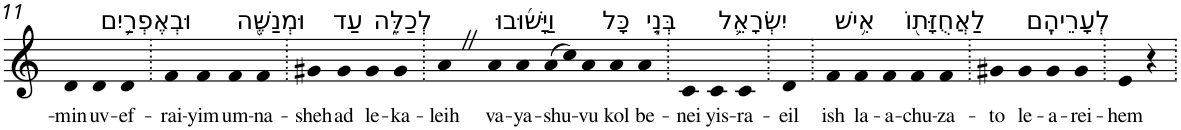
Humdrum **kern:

**kern	**text
*part1	*part1
*staff1	*staff1
*I"Piano	*
*I'Pno	*
!!LO:PB:g=z
*clefG2	*
*k[]	*
=11	=11
!	!LO:LY:b
4d	-min
!LO:TX:a:t=וּבְאֶפְרַ֥יִם	!
!	!LO:LY:b
4d	uv-
!	!LO:LY:b
4d	-ef-
=12.	=12.
!	!LO:LY:b
4f	-rai-
!	!LO:LY:b
4f	-yim
!LO:TX:a:t=וּמְנַשֶּׁ֖ה	!
!	!LO:LY:b
4f	um-
!	!LO:LY:b
4f	-na-
=13.	=13.
!	!LO:LY:b
4g#X	-sheh
!LO:TX:a:t=עַד	!
!	!LO:LY:b
4g#	ad
!LO:TX:a:t=לְכַלֵּ֑ה	!
!	!LO:LY:b
4g#	le-
!	!LO:LY:b
4g#	-ka-
=14.	=14.
!	!LO:LY:b
4aZ	-leih
!LO:TX:a:t=וַיָּשׁ֜וּבוּ	!
!	!LO:LY:b
4a	va-
!	!LO:LY:b
4a	-ya-
!	!LO:LY:b
(>8a	-shu-
8cc)	.
!	!LO:LY:b
4a	-vu
!LO:TX:a:t=כָּל	!
!	!LO:LY:b
4a	kol
!LO:TX:a:t=בְּנֵ֧י	!
!	!LO:LY:b
4a	be-
=15.	=15.
!	!LO:LY:b
4c	-nei
!LO:TX:a:t=יִשְׂרָאֵ֛ל	!
!	!LO:LY:b
4c	yis-
!	!LO:LY:b
4c	-ra-
=16.	=16.
!	!LO:LY:b
4d	-eil
=17.	=17.
!LO:TX:a:t=אִ֥ישׁ	!
!	!LO:LY:b
4f	ish
!LO:TX:a:t=לַאֲחֻזָּת֖וֹ	!
!	!LO:LY:b
4f	la-
!	!LO:LY:b
4f	-a-
!	!LO:LY:b
4f	-chu-
!	!LO:LY:b
4f	-za-
=18.	=18.
!	!LO:LY:b
4g#X	-to
!LO:TX:a:t=לְעָרֵיהֶֽם	!
!	!LO:LY:b
4g#	le-
!	!LO:LY:b
4g#	-a-
!	!LO:LY:b
4g#	-rei-
=19.	=19.
!	!LO:LY:b
4e	-hem
4r	.
=.	=.
*-	*-
